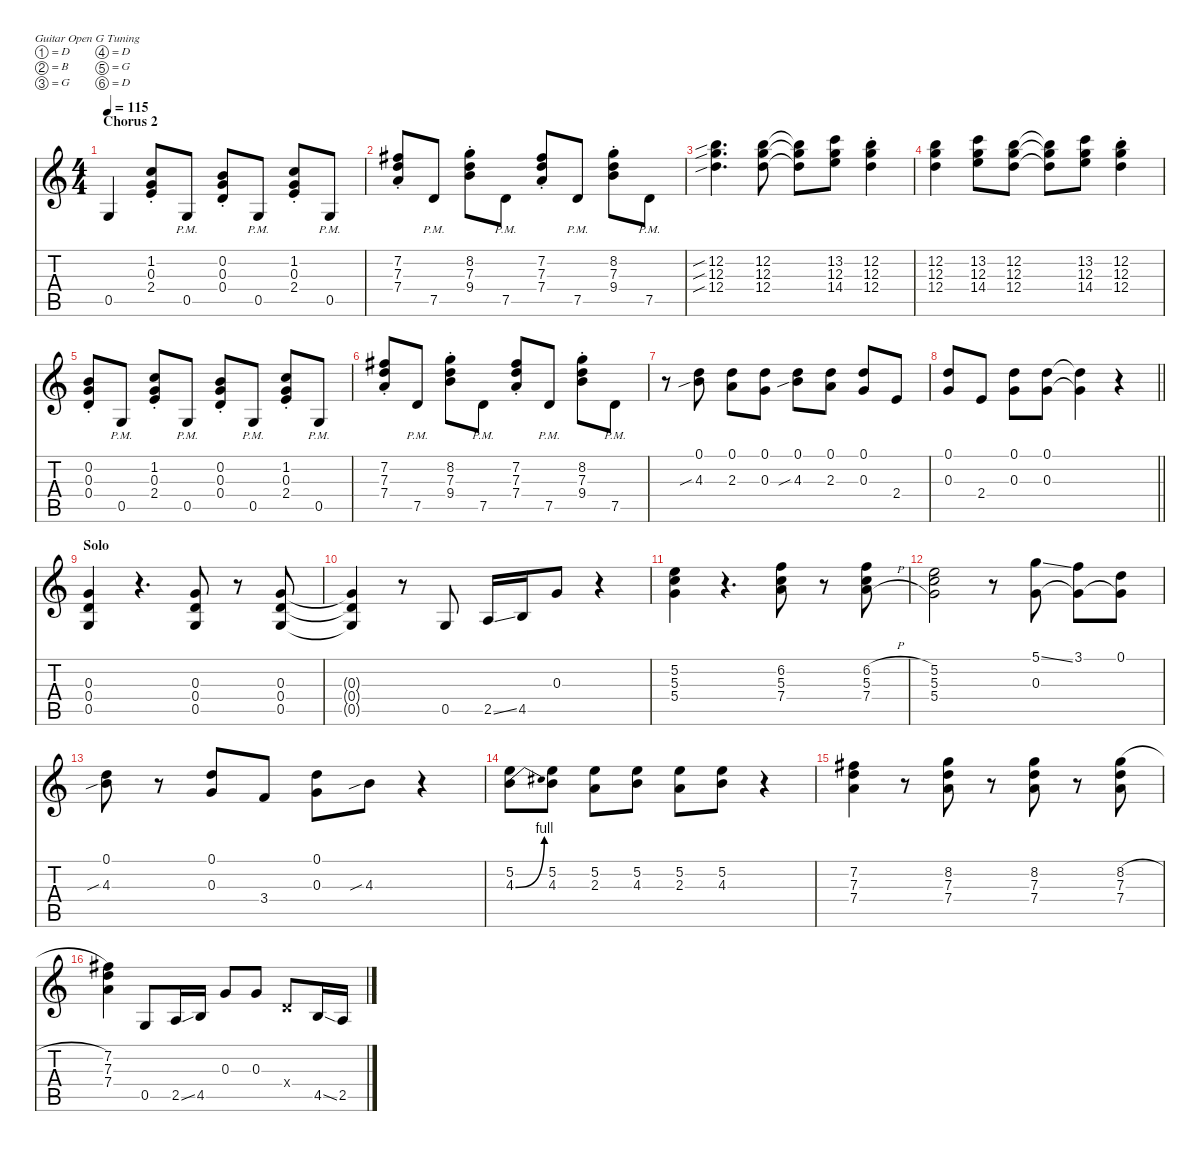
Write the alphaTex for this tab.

\defaultSystemsLayout 4
\hideDynamics
\bracketExtendMode nobrackets
\singleTrackTrackNamePolicy hidden
\multiTrackTrackNamePolicy hidden
\otherSystemsTrackNameOrientation horizontal
\track ("Guitar 1 Right" "od.guit.") {defaultSystemsLayout 4 instrument overdrivenguitar}
\staff {score tabs}
\tuning (D4 B3 G3 D3 G2 D2)
\ts (4 4)
\section ("" "Chorus 2")
\tempo 115
\clef g2
\ks c
0.5{t}.4{dy f} (1.2{st} 0.3{st} 2.4{st}).8 0.5{pm}.8 (0.2{st} 0.3{st} 0.4{st}).8 0.5{pm}.8 (1.2{st} 0.3{st} 2.4{st}).8 0.5{pm}.8 |
(7.2{st acc #} 7.3{st} 7.4{st}).8 7.5{pm}.8 (8.2{st} 7.3{st} 9.4{st}).8 7.5{pm}.8 (7.2{st acc #} 7.3{st} 7.4{st}).8 7.5{pm}.8 (8.2{st} 7.3{st} 9.4{st}).8 7.5{pm}.8 |
(12.2{sib} 12.3{sib} 12.4{sib}).4{d} (12.2 12.3 12.4).8 (12.2{t} 12.3{t} 12.4{t}).8 (13.2 12.3 14.4).8 (12.2{st} 12.3{st} 12.4{st}).4 |
(12.2 12.3 12.4).4 (13.2 12.3 14.4).8 (12.2 12.3 12.4).8 (12.2{t} 12.3{t} 12.4{t}).8 (13.2 12.3 14.4).8 (12.2{st} 12.3{st} 12.4{st}).4 |
(0.2{st} 0.3{st} 0.4{st}).8 0.5{pm}.8 (1.2{st} 0.3{st} 2.4{st}).8 0.5{pm}.8 (0.2{st} 0.3{st} 0.4{st}).8 0.5{pm}.8 (1.2{st} 0.3{st} 2.4{st}).8 0.5{pm}.8 |
(7.2{st acc #} 7.3{st} 7.4{st}).8 7.5{pm}.8 (8.2{st} 7.3{st} 9.4{st}).8 7.5{pm}.8 (7.2{st acc #} 7.3{st} 7.4{st}).8 7.5{pm}.8 (8.2{st} 7.3{st} 9.4{st}).8 7.5{pm}.8 |
r.8 (0.1 4.3{sib}).8 (0.1 2.3).8 (0.1 0.3).8 (0.1 4.3{sib}).8 (0.1 2.3).8 (0.1 0.3).8 2.4.8 |
\barLineRight lightlight
(0.1 0.3).8 2.4.8 (0.1 0.3).8 (0.1 0.3).8 (0.1{t} 0.3{t}).4 r.4 |
\section ("" "Solo")
(0.3 0.4 0.5).4 r.4{d} (0.3 0.4 0.5).8 r.8 (0.3 0.4 0.5).8 |
(0.3{t} 0.4{t} 0.5{t}).4 r.8 0.5.8 2.5{ss}.16 4.5.16 0.3.8 r.4 |
(5.2 5.3 5.4).4 r.4{d} (6.2 5.3 7.4).8 r.8 (6.2{h} 5.3 7.4{h}).8 |
(5.2 5.3 5.4).2 r.8 (5.1{ss} 0.3).8 (3.1 0.3{t}).8 (0.1 0.3{t}).8 |
(0.1 4.3{sib}).8 r.8 (0.1 0.3).8 3.4.8 (0.1 0.3).8 4.3{sib}.8 r.4 |
(5.2 4.3{be (bend 0 0 15 4)}).8 (5.2 4.3).8 (5.2 2.3).8 (5.2 4.3).8 (5.2 2.3).8 (5.2 4.3).8 r.4 |
(7.2{acc #} 7.3 7.4).4 r.8 (8.2 7.3 7.4).8 r.8 (8.2 7.3 7.4).8 r.8 (8.2{h} 7.3 7.4).8 |
(7.2{acc #} 7.3 7.4).4 0.5.8 2.5{ss}.16 4.5.16 0.3.8 0.3.8 0.4{x}.8 4.5{ss}.16 2.5.16
